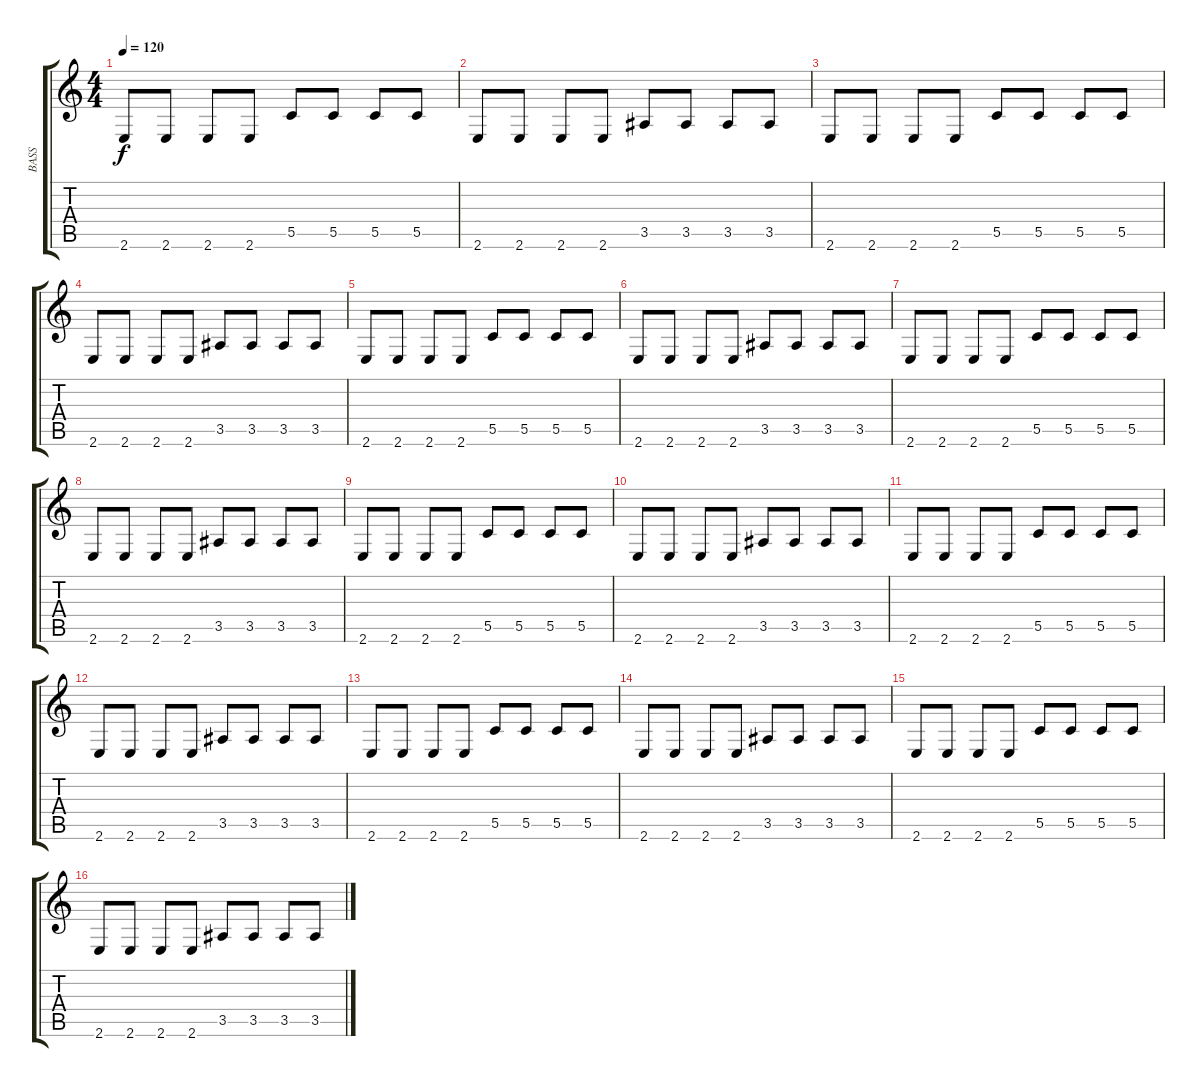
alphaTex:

\track ("BASS" "BASS") {instrument electricbasspick}
\staff {score tabs}
\tuning (D4 A3 F3 C3 G2 D2) {hide}
\ts (4 4)
\tempo 120
\clef g2
\ks c
2.6.8{dy f} 2.6.8 2.6.8 2.6.8 5.5.8 5.5.8 5.5.8 5.5.8 |
2.6.8 2.6.8 2.6.8 2.6.8 3.5.8 3.5.8 3.5.8 3.5.8 |
2.6.8 2.6.8 2.6.8 2.6.8 5.5.8 5.5.8 5.5.8 5.5.8 |
2.6.8 2.6.8 2.6.8 2.6.8 3.5.8 3.5.8 3.5.8 3.5.8 |
2.6.8 2.6.8 2.6.8 2.6.8 5.5.8 5.5.8 5.5.8 5.5.8 |
2.6.8 2.6.8 2.6.8 2.6.8 3.5.8 3.5.8 3.5.8 3.5.8 |
2.6.8 2.6.8 2.6.8 2.6.8 5.5.8 5.5.8 5.5.8 5.5.8 |
2.6.8 2.6.8 2.6.8 2.6.8 3.5.8 3.5.8 3.5.8 3.5.8 |
2.6.8 2.6.8 2.6.8 2.6.8 5.5.8 5.5.8 5.5.8 5.5.8 |
2.6.8 2.6.8 2.6.8 2.6.8 3.5.8 3.5.8 3.5.8 3.5.8 |
2.6.8 2.6.8 2.6.8 2.6.8 5.5.8 5.5.8 5.5.8 5.5.8 |
2.6.8 2.6.8 2.6.8 2.6.8 3.5.8 3.5.8 3.5.8 3.5.8 |
2.6.8 2.6.8 2.6.8 2.6.8 5.5.8 5.5.8 5.5.8 5.5.8 |
2.6.8 2.6.8 2.6.8 2.6.8 3.5.8 3.5.8 3.5.8 3.5.8 |
2.6.8 2.6.8 2.6.8 2.6.8 5.5.8 5.5.8 5.5.8 5.5.8 |
2.6.8 2.6.8 2.6.8 2.6.8 3.5.8 3.5.8 3.5.8 3.5.8
